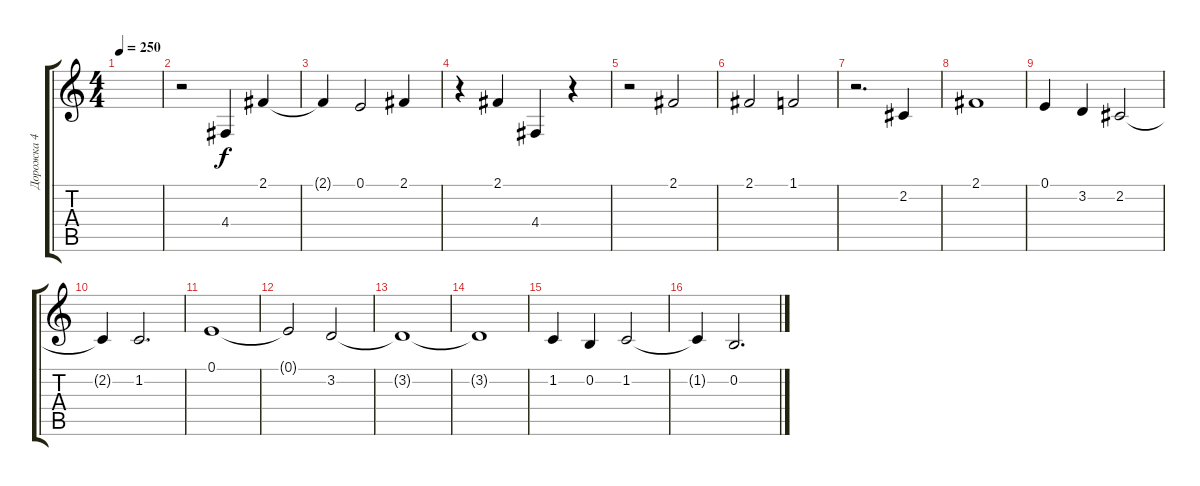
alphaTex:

\track ("Дорожка 4" "Дорожка 4") {instrument lead6voice}
\staff {score tabs}
\tuning (E4 B3 G3 D3 A2 E2) {hide}
\ts (4 4)
\tempo 250
\clef g2
\ks c
|
r.2 4.4.4 2.1.4 |
2.1{t}.4 0.1.2 2.1.4 |
r.4 2.1.4 4.4.4 r.4 |
r.2 2.1.2 |
2.1.2 1.1.2 |
r.2{d} 2.2.4 |
2.1.1 |
0.1.4 3.2.4 2.2.2 |
2.2{t}.4 1.2.2{d} |
0.1.1 |
0.1{t}.2 3.2.2 |
3.2{t}.1 |
3.2{t}.1 |
1.2.4 0.2.4 1.2.2 |
1.2{t}.4 0.2.2{d}
